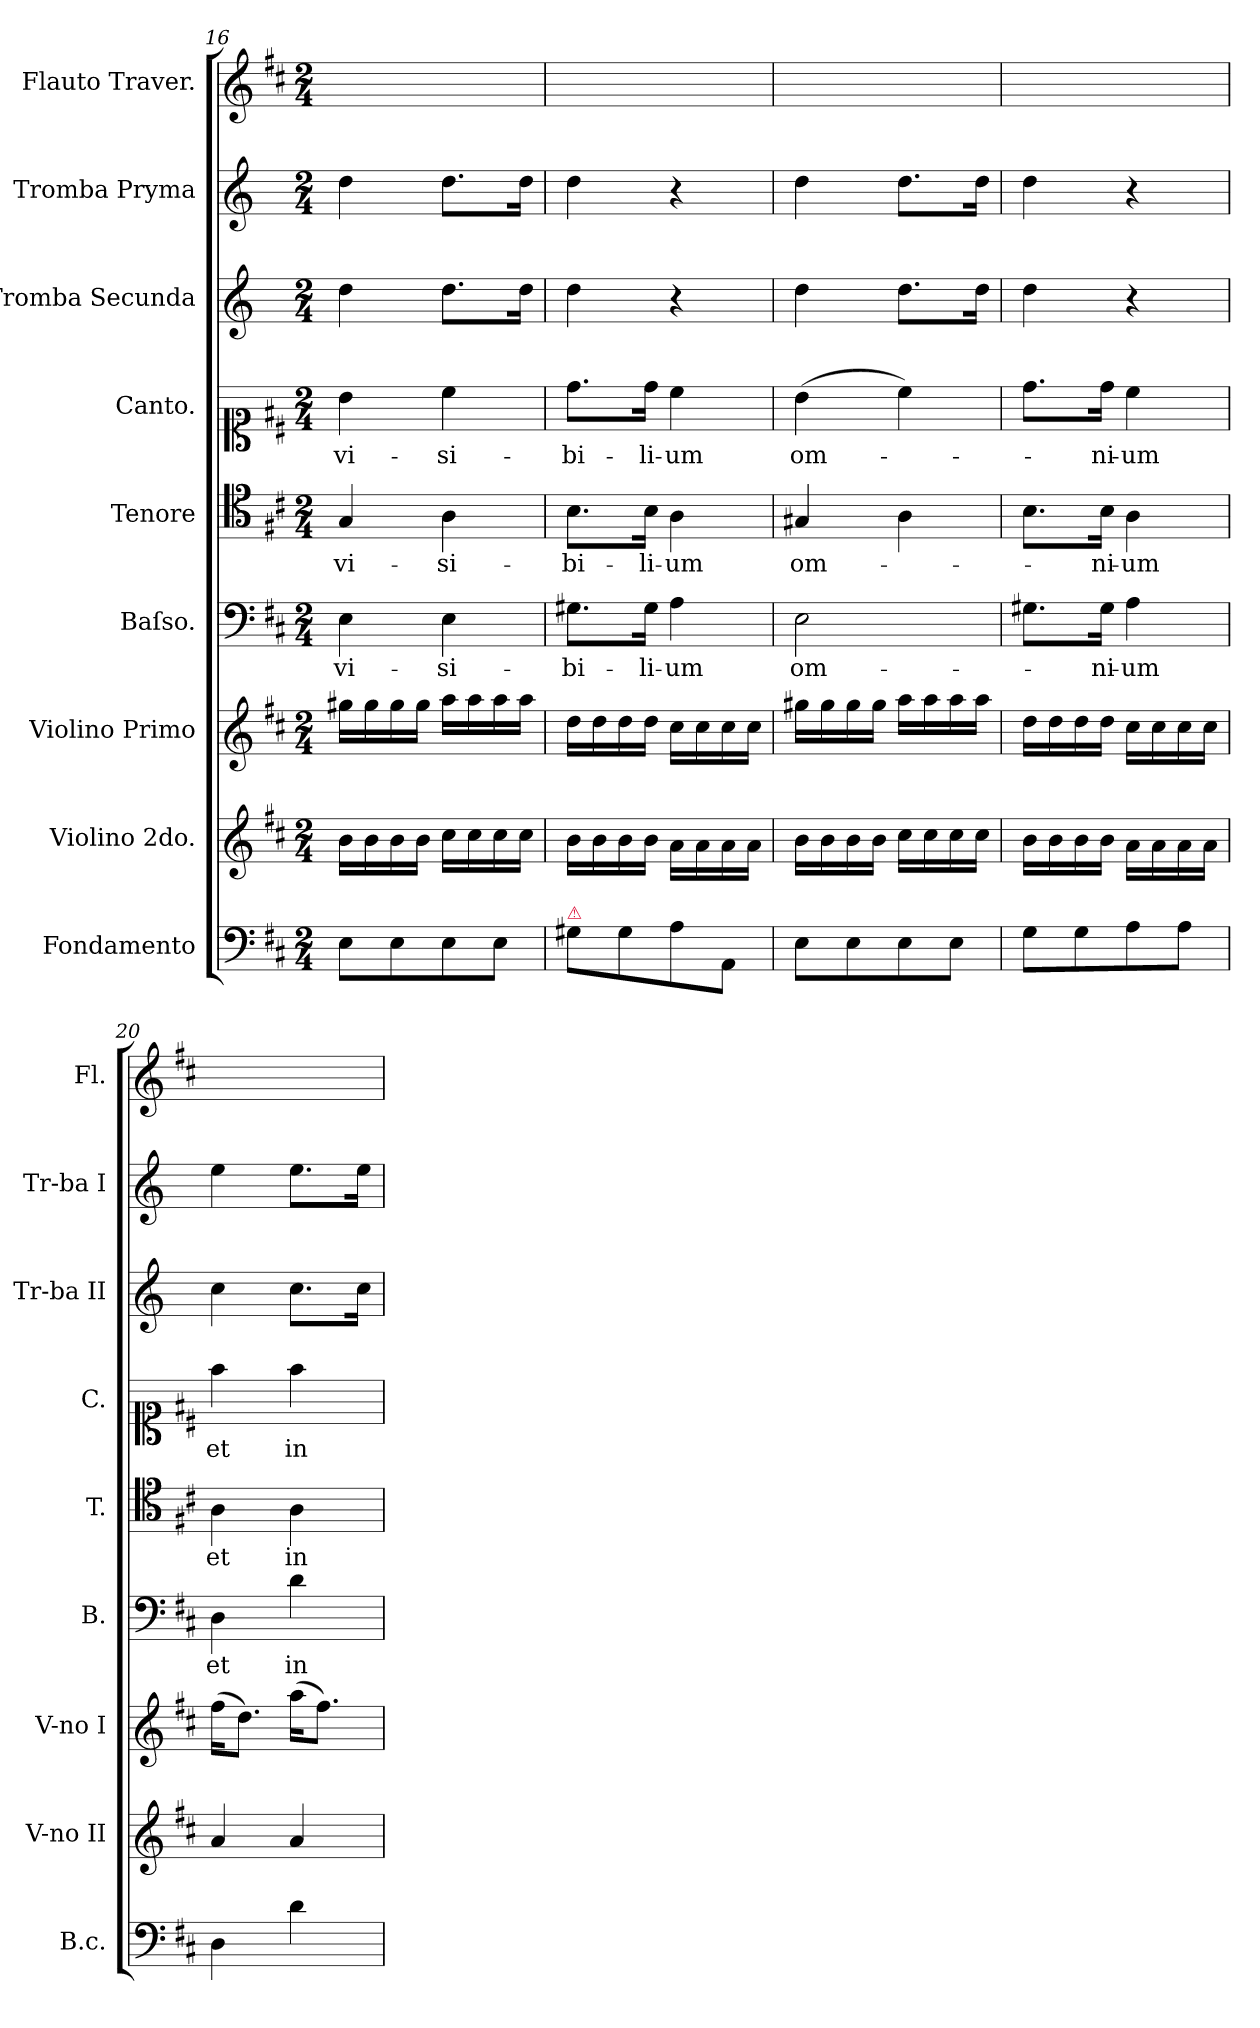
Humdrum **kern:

**kern	**kern	**kern	**kern	**text	**kern	**text	**kern	**text	**kern	**kern	**kern
*part9	*part8	*part7	*part6	*part6	*part5	*part5	*part4	*part4	*part3	*part2	*part1
*staff9	*staff8	*staff7	*staff6	*staff6	*staff5	*staff5	*staff4	*staff4	*staff3	*staff2	*staff1
*I"Fondamento	*I"Violino 2do.	*I"Violino Primo	*I"Baſso.	*	*I"Tenore	*	*I"Canto.	*	*I"Tromba Secunda	*I"Tromba Pryma	*I"Flauto Traver.
*I'B.c.	*I'V-no II	*I'V-no I	*I'B.	*	*I'T.	*	*I'C.	*	*I'Tr-ba II	*I'Tr-ba I	*I'Fl.
*clefF4	*clefG2	*clefG2	*clefF4	*	*clefC4	*	*clefC1	*	*clefG2	*clefG2	*clefG2
*	*	*	*	*	*	*	*	*	*ITrd-1c-2	*ITrd-1c-2	*
*k[f#c#]	*k[f#c#]	*k[f#c#]	*k[f#c#]	*	*k[f#c#]	*	*k[f#c#]	*	*k[f#c#]	*k[f#c#]	*k[f#c#]
*M2/4	*M2/4	*M2/4	*M2/4	*	*M2/4	*	*M2/4	*	*M2/4	*M2/4	*M2/4
=16	=16	=16	=16	=16	=16	=16	=16	=16	=16	=16	=16
8E\L	16b\LL	16gg#X\LL	4E\	vi-	4G/	vi-	4b\	vi-	4ee\	4ee\	2ryy
.	16b\	16gg#\	.	.	.	.	.	.	.	.	.
8E\	16b\	16gg#\	.	.	.	.	.	.	.	.	.
.	16b\JJ	16gg#\JJ	.	.	.	.	.	.	.	.	.
8E\	16cc#\LL	16aa\LL	4E\	-si-	4A\	-si-	4cc#\	-si-	8.ee\L	8.ee\L	.
.	16cc#\	16aa\	.	.	.	.	.	.	.	.	.
8E\J	16cc#\	16aa\	.	.	.	.	.	.	.	.	.
.	16cc#\JJ	16aa\JJ	.	.	.	.	.	.	16ee\Jk	16ee\Jk	.
=17	=17	=17	=17	=17	=17	=17	=17	=17	=17	=17	=17
!LO:TX:a:color=crimson:t=⚠	!	!	!	!	!	!	!	!	!	!	!
8G#X\L	16b\LL	16dd\LL	8.G#X\L	-bi-	8.B\L	-bi-	8.dd\L	-bi-	4ee\	4ee\	2ryy
.	16b\	16dd\	.	.	.	.	.	.	.	.	.
8G#\	16b\	16dd\	.	.	.	.	.	.	.	.	.
.	16b\JJ	16dd\JJ	16G#\Jk	-li-	16B\Jk	-li-	16dd\Jk	-li-	.	.	.
8A\	16a\LL	16cc#\LL	4A\	-um	4A\	-um	4cc#\	-um	4r	4r	.
.	16a\	16cc#\	.	.	.	.	.	.	.	.	.
8AA/J	16a\	16cc#\	.	.	.	.	.	.	.	.	.
.	16a\JJ	16cc#\JJ	.	.	.	.	.	.	.	.	.
=18	=18	=18	=18	=18	=18	=18	=18	=18	=18	=18	=18
8E\L	16b\LL	16gg#X\LL	2E\	om-	4G#X/	om-	(>4b\	om-	4ee\	4ee\	2ryy
.	16b\	16gg#\	.	.	.	.	.	.	.	.	.
8E\	16b\	16gg#\	.	.	.	.	.	.	.	.	.
.	16b\JJ	16gg#\JJ	.	.	.	.	.	.	.	.	.
8E\	16cc#\LL	16aa\LL	.	.	4A\	.	4cc#\)	.	8.ee\L	8.ee\L	.
.	16cc#\	16aa\	.	.	.	.	.	.	.	.	.
8E\J	16cc#\	16aa\	.	.	.	.	.	.	.	.	.
.	16cc#\JJ	16aa\JJ	.	.	.	.	.	.	16ee\Jk	16ee\Jk	.
=19	=19	=19	=19	=19	=19	=19	=19	=19	=19	=19	=19
8G\L	16b\LL	16dd\LL	8.G#X\L	.	8.B\L	.	8.dd\L	.	4ee\	4ee\	2ryy
.	16b\	16dd\	.	.	.	.	.	.	.	.	.
8G\	16b\	16dd\	.	.	.	.	.	.	.	.	.
.	16b\JJ	16dd\JJ	16G#\Jk	-ni-	16B\Jk	-ni-	16dd\Jk	-ni-	.	.	.
8A\	16a\LL	16cc#\LL	4A\	-um	4A\	-um	4cc#\	-um	4r	4r	.
.	16a\	16cc#\	.	.	.	.	.	.	.	.	.
8A\J	16a\	16cc#\	.	.	.	.	.	.	.	.	.
.	16a\JJ	16cc#\JJ	.	.	.	.	.	.	.	.	.
=20	=20	=20	=20	=20	=20	=20	=20	=20	=20	=20	=20
4D\	4a/	(>16ff#\KL	4D\	et	4A\	et	4ff#\	et	4dd\	4ff#\	2ryy
.	.	8.dd\J)	.	.	.	.	.	.	.	.	.
4d\	4a/	(>16aa\KL	4d\	in-	4A\	in-	4ff#\	in-	8.dd\L	8.ff#\L	.
.	.	8.ff#\J)	.	.	.	.	.	.	.	.	.
.	.	.	.	.	.	.	.	.	16dd\Jk	16ff#\Jk	.
=	=	=	=	=	=	=	=	=	=	=	=
*-	*-	*-	*-	*-	*-	*-	*-	*-	*-	*-	*-
